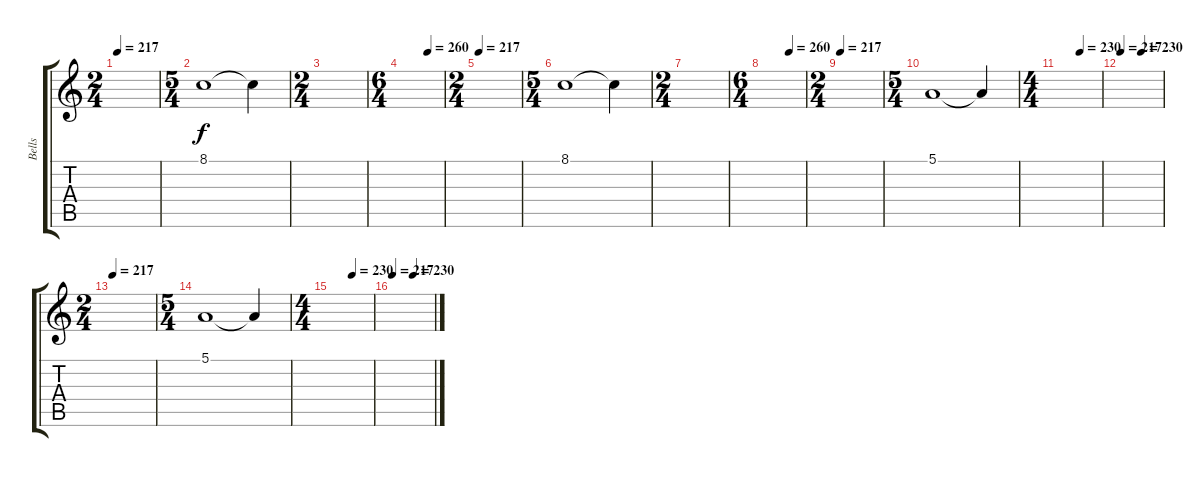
\track ("Bells" "Bells") {instrument tubularbells}
\staff {score tabs}
\tuning (E4 B3 G3 D3 A2 E2) {hide}
\ts (2 4)
\tempo 217
\clef g2
\ks c
|
\ts (5 4)
8.1.1 8.1{t}.4 |
\ts (2 4)
|
\ts (6 4)
\tempo (260 0.625)
|
\ts (2 4)
\tempo 217
|
\ts (5 4)
8.1.1 8.1{t}.4 |
\ts (2 4)
|
\ts (6 4)
\tempo (260 0.625)
|
\ts (2 4)
\tempo 217
|
\ts (5 4)
5.1.1 5.1{t}.4 |
\ts (4 4)
\tempo (230 0.5)
|
\tempo 217
\tempo (230 0.5)
|
\ts (2 4)
\tempo 217
|
\ts (5 4)
5.1.1 5.1{t}.4 |
\ts (4 4)
\tempo (230 0.5)
|
\tempo 217
\tempo (230 0.5)
